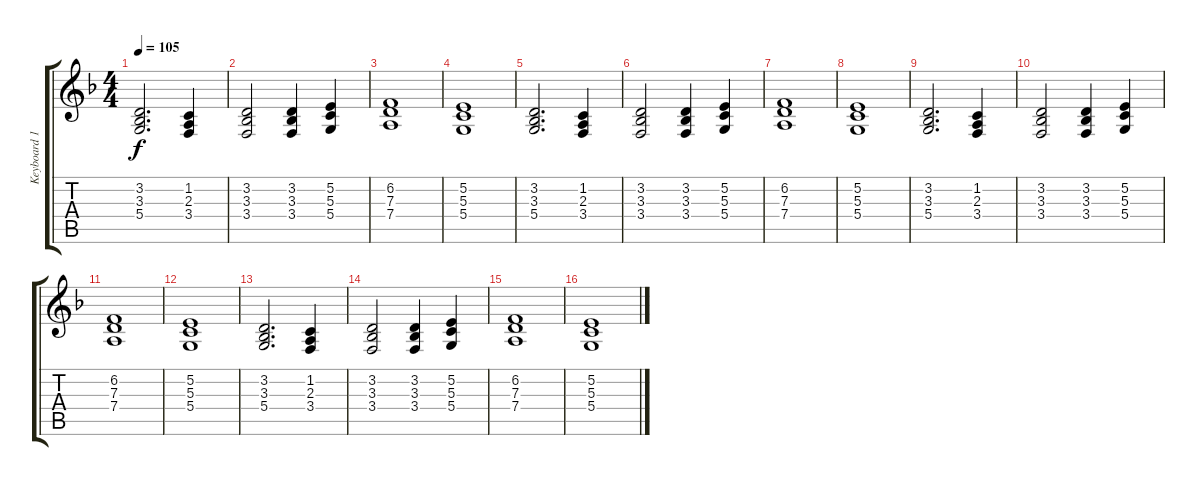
\track ("Keyboard 1" "Keyboard 1") {instrument acousticgrandpiano}
\staff {score tabs}
\tuning (E4 B3 G3 D3 A2 E2) {hide}
\ts (4 4)
\tempo 105
\clef g2
\ks f
(3.2 3.3 5.4).2{d dy f} (1.2 2.3 3.4).4 |
(3.2 3.3 3.4).2 (3.2 3.3 3.4).4 (5.2 5.3 5.4).4 |
(6.2 7.3 7.4).1 |
(5.2 5.3 5.4).1 |
(3.2 3.3 5.4).2{d} (1.2 2.3 3.4).4 |
(3.2 3.3 3.4).2 (3.2 3.3 3.4).4 (5.2 5.3 5.4).4 |
(6.2 7.3 7.4).1 |
(5.2 5.3 5.4).1 |
(3.2 3.3 5.4).2{d} (1.2 2.3 3.4).4 |
(3.2 3.3 3.4).2 (3.2 3.3 3.4).4 (5.2 5.3 5.4).4 |
(6.2 7.3 7.4).1 |
(5.2 5.3 5.4).1 |
(3.2 3.3 5.4).2{d} (1.2 2.3 3.4).4 |
(3.2 3.3 3.4).2 (3.2 3.3 3.4).4 (5.2 5.3 5.4).4 |
(6.2 7.3 7.4).1 |
(5.2 5.3 5.4).1
